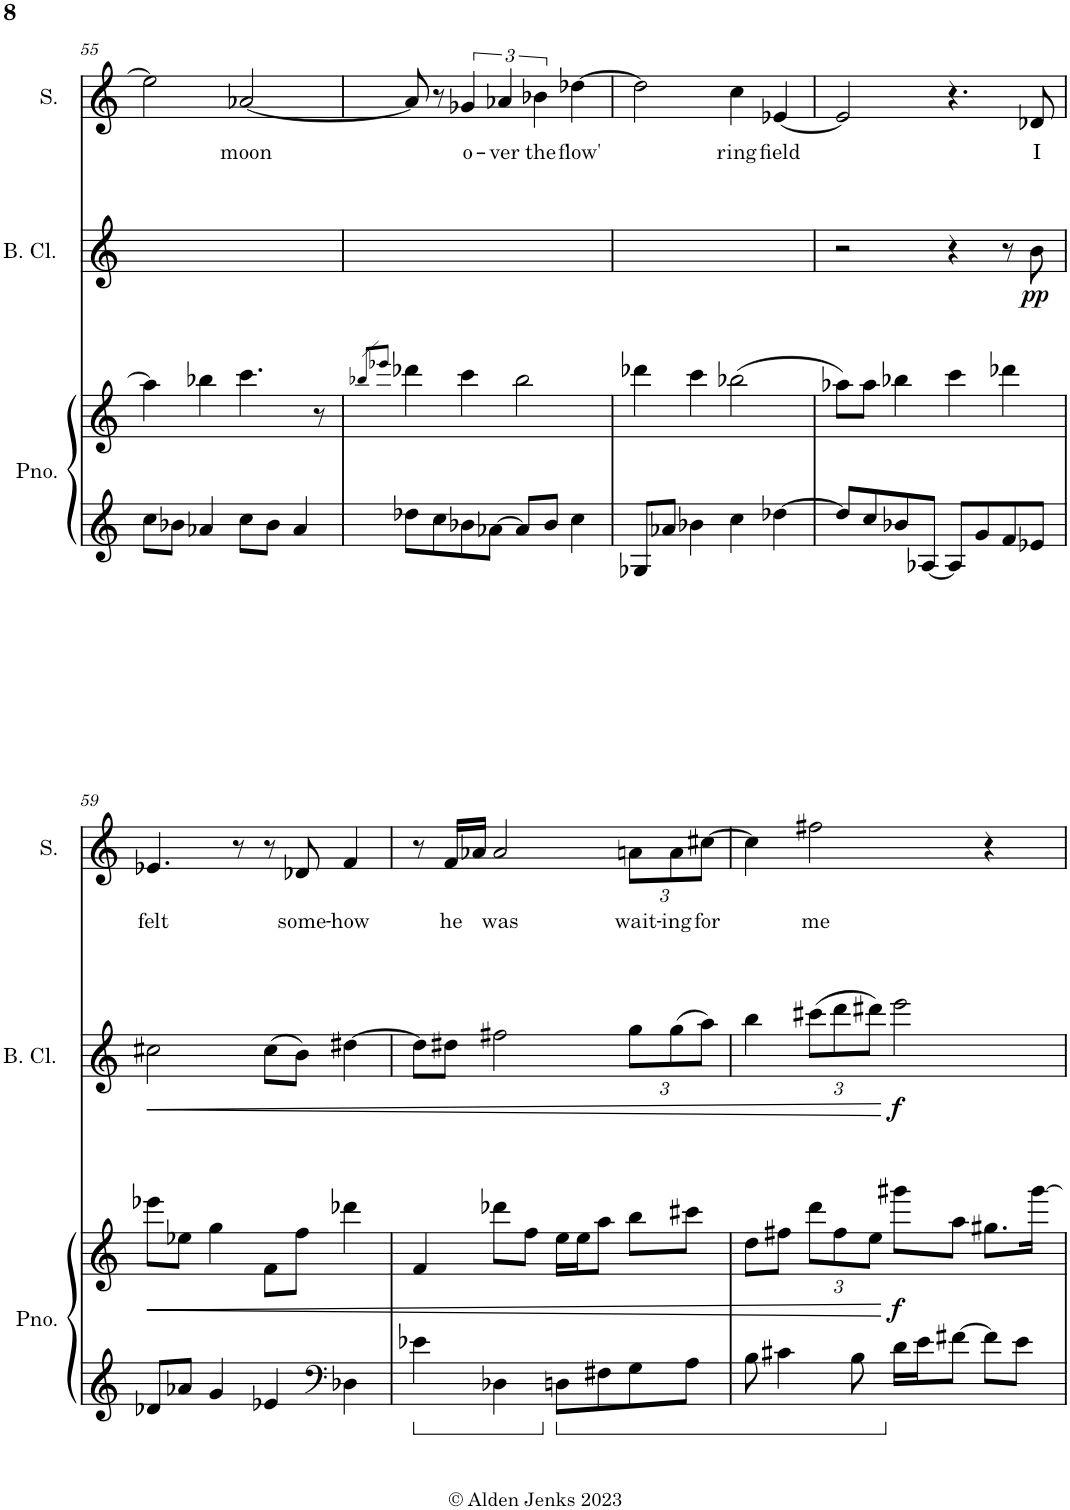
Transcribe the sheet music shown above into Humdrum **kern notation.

**kern	**kern	**dynam	**kern	**text	**dynam	**kern	**text
*part3	*part3	*part3	*part2	*part2	*part2	*part1	*part1
*staff4	*staff3	*staff3/4	*staff2	*staff2	*staff2	*staff1	*staff1
*I"Piano	*	*	*I"Bass Clarinet (Bb)	*	*	*I"Soprano	*
*I'Pno.	*	*	*I'B. Cl.	*	*	*I'S.	*
!!LO:PB:g=z
*clefF4	*clefG2	*	*clefG2	*	*	*clefG2	*
*	*	*	*Trd8c14	*	*	*	*
*k[]	*k[]	*	*k[]	*	*	*k[]	*
*M4/4	*M4/4	*	*M4/4	*	*	*M4/4	*
=55	=55	=55	=55	=55	=55	=55	=55
8cc\L	4aa-\]	.	2ee-	.	.	2ee-\]	.
8b-X\J	.	.	.	.	.	.	.
4a-X/	4bb-X\	.	.	.	.	.	.
!	!	!	!	!LO:LY:b	!	!	!LO:LY:b
8cc\L	4.ccc\	.	2a-X	moon	.	[2a-X/	moon
8b-\J	.	.	.	.	.	.	.
4a-/	.	.	.	.	.	.	.
.	8r	.	.	.	.	.	.
=56	=56	=56	=56	=56	=56	=56	=56
.	8qbb-X/L	.	.	.	.	.	.
.	8qeee-X/J	.	.	.	.	.	.
8dd-X\L	4ddd-X\	.	8a-	.	.	8a-/]	.
8cc\	.	.	8ryy	.	.	8r	.
!	!	!	!	!LO:LY:b	!	!	!LO:LY:b
8b-X\	4ccc\	.	6g-X	o-	.	6g-X/	o-
[8a-X\J	.	.	.	.	.	.	.
!	!	!	!	!LO:LY:b	!	!	!LO:LY:b
.	.	.	6a-X	-ver	.	6a-X/	-ver
8a-/L]	2bb-\	.	.	.	.	.	.
!	!	!	!	!LO:LY:b	!	!	!LO:LY:b
.	.	.	6b-X	the	.	6b-X\	the
8b-/J	.	.	.	.	.	.	.
!	!	!	!	!LO:LY:b	!	!	!LO:LY:b
4cc\	.	.	4dd-X	flow'	.	[4dd-X\	flow'
=57	=57	=57	=57	=57	=57	=57	=57
8G-X/L	4ddd-X\	.	2dd-X	.	.	2dd-\]	.
8a-X/J	.	.	.	.	.	.	.
4b-X\	4ccc\	.	.	.	.	.	.
!	!	!	!	!LO:LY:b	!	!	!LO:LY:b
4cc\	(2bb-X\	.	4cc	ring	.	4cc\	ring
!	!	!	!	!LO:LY:b	!	!	!LO:LY:b
[4dd-X\	.	.	4e-X	field	.	[4e-X/	field
=58	=58	=58	=58	=58	=58	=58	=58
8dd-/L]	8aa-X\L)	.	2r	.	.	2e-/]	.
8cc/	8aa-\J	.	.	.	.	.	.
8b-X/	4bb-X\	.	.	.	.	.	.
[8A-X/J	.	.	.	.	.	.	.
8A-/L]	4ccc\	.	4r	.	.	4.r	.
8g/	.	.	.	.	.	.	.
8f/	4ddd-X\	.	8r	.	.	.	.
!	!	!	!	!	!LO:DY:b	!	!LO:LY:b
8e-X/J	.	.	8b\	.	pp	8d-X/	I
!!LO:LB:g=z
=59	=59	=59	=59	=59	=59	=59	=59
!	!	!LO:HP:b	!	!	!LO:HP:b	!	!LO:LY:b
8d-X/L	8eee-X\L	<	2cc#X\	.	<	4.e-X/	felt
8a-X/J	8ee-X\J	.	.	.	.	.	.
4g/	4gg\	.	.	.	.	.	.
.	.	.	.	.	.	8r	.
4e-X/	8f\L	.	(8cc#\L	.	.	8r	.
!	!	!	!	!	!	!	!LO:LY:b
.	8ff\J	.	8b\J)	.	.	8d-X/	some-
*clefF4	*	*	*	*	*	*	*
!	!	!	!	!	!	!	!LO:LY:b
4D-X\	4ddd-X\	.	[4dd#X\	.	.	4f/	-how
=60	=60	=60	=60	=60	=60	=60	=60
4e-X\	4f/	.	8dd#\L]	.	.	8r	.
!	!	!	!	!	!	!	!LO:LY:b
.	.	.	8dd#X\J	.	.	16f/LL	he
.	.	.	.	.	.	16a-X/JJ	.
!	!	!	!	!	!	!	!LO:LY:b
4D-X\	8ddd-X\L	.	2ff#X\	.	.	2a-/	was
.	8ff\J	.	.	.	.	.	.
8Dn\L	16ee\LL	.	.	.	.	.	.
.	16ee\J	.	.	.	.	.	.
8F#X\	8aa\J	.	.	.	.	.	.
*	*	*	*Xbrackettup	*	*	*Xbrackettup	*
!	!	!	!	!	!	!	!LO:LY:b
8G\	8bb\L	.	12gg\L	.	.	12an\L	wait-
!	!	!	!	!	!	!	!LO:LY:b
.	.	.	(12gg\	.	.	12a\	-ing
8A\J	8ccc#X\J	.	.	.	.	.	.
!	!	!	!	!	!	!	!LO:LY:b
.	.	.	12aa\J)	.	.	[12cc#X\J	for
=61	=61	=61	=61	=61	=61	=61	=61
8B\	8dd\L	.	4bb\	.	.	4cc#\]	.
4c#X\	8ff#X\J	.	.	.	.	.	.
*	*Xbrackettup	*	*	*	*	*	*
!	!	!	!	!	!	!	!LO:LY:b
.	12ddd\L	.	(12ccc#X\L	.	.	2ff#X\	me
.	12ff#\	.	12ddd\	.	.	.	.
8B\	.	.	.	.	.	.	.
.	12ee\J	.	12ddd#X\J)	.	.	.	.
!	!	!LO:DY:n=1:b	!	!	!LO:DY:n=1:b	!	!
16d\LL	8ggg#X\L	[ f	2eee\	.	[ f	.	.
16e\J	.	.	.	.	.	.	.
[8f#X\J	8aa\J	.	.	.	.	.	.
8f#\L]	8.gg#X\L	.	.	.	.	4r	.
8e\J	.	.	.	.	.	.	.
.	[16ggg#\Jk	.	.	.	.	.	.
=	=	=	=	=	=	=	=
*-	*-	*-	*-	*-	*-	*-	*-
